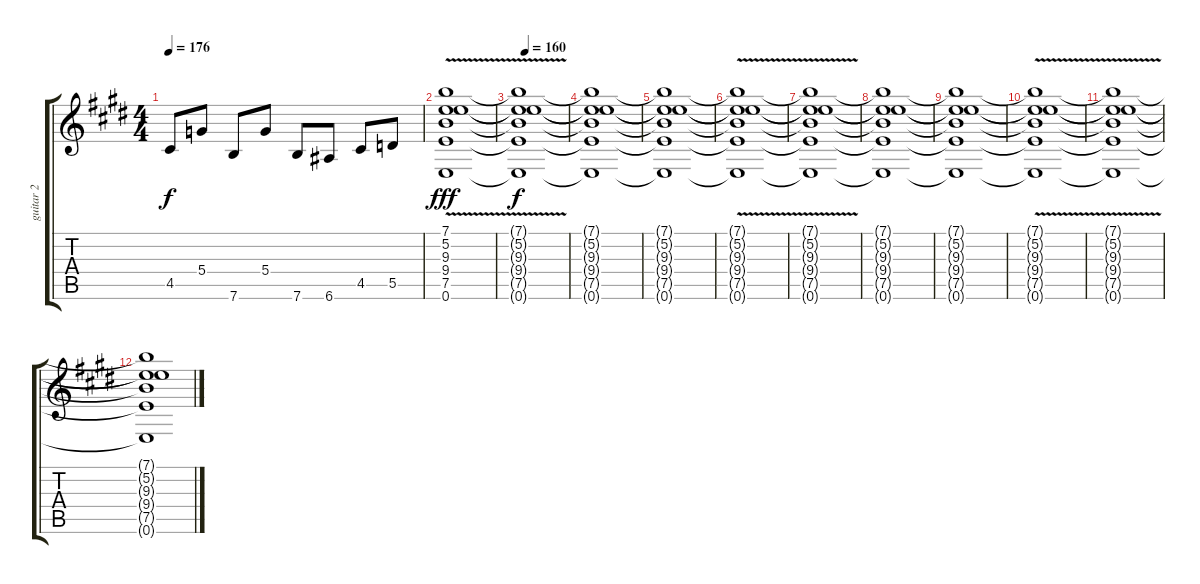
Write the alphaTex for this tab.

\track ("guitar 2" "guitar 2") {instrument overdrivenguitar}
\staff {score tabs}
\tuning (E4 B3 G3 D3 A2 E2) {hide}
\ts (4 4)
\tempo 176
\clef g2
\ks c#minor
4.5.8{dy f} 5.4.8 7.6.8 5.4.8 7.6.8 6.6.8 4.5.8 5.5.8 |
(7.1{v} 5.2{v} 9.3{v} 9.4{v} 7.5{v} 0.6{v}).1{dy fff} |
\tempo 160
(7.1{t} 5.2{t} 9.3{t} 9.4{t} 7.5{t} 0.6{t}).1{dy f} |
(7.1{t} 5.2{t} 9.3{t} 9.4{t} 7.5{t} 0.6{t}).1 |
(7.1{t} 5.2{t} 9.3{t} 9.4{t} 7.5{t} 0.6{t}).1 |
(7.1{v t} 5.2{v t} 9.3{v t} 9.4{v t} 7.5{v t} 0.6{v t}).1 |
(7.1{t} 5.2{t} 9.3{t} 9.4{t} 7.5{t} 0.6{t}).1 |
(7.1{t} 5.2{t} 9.3{t} 9.4{t} 7.5{t} 0.6{t}).1 |
(7.1{t} 5.2{t} 9.3{t} 9.4{t} 7.5{t} 0.6{t}).1 |
(7.1{v t} 5.2{v t} 9.3{v t} 9.4{v t} 7.5{v t} 0.6{v t}).1 |
(7.1{t} 5.2{t} 9.3{t} 9.4{t} 7.5{t} 0.6{t}).1 |
(7.1{t} 5.2{t} 9.3{t} 9.4{t} 7.5{t} 0.6{t}).1
